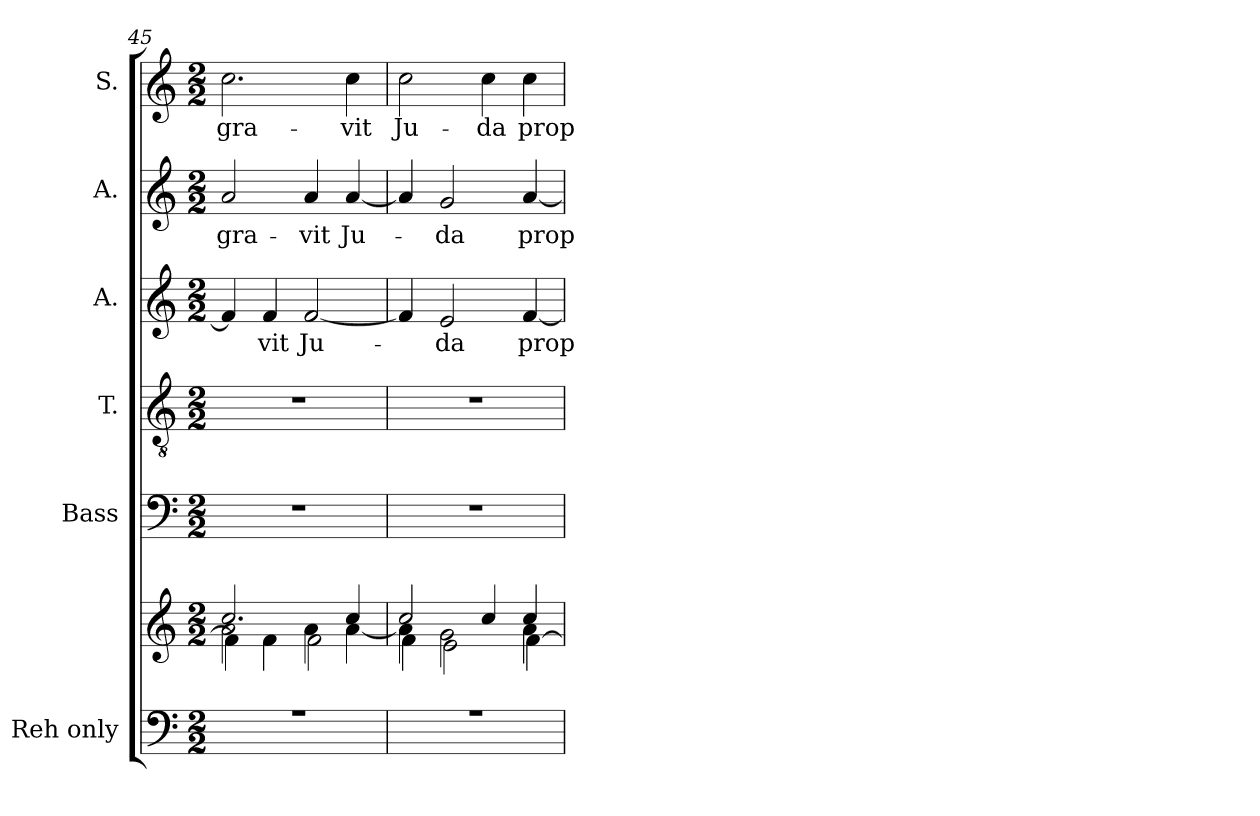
**kern	**kern	**kern	**kern	**kern	**text	**kern	**text	**kern	**text
*part6	*part6	*part5	*part4	*part3	*part3	*part2	*part2	*part1	*part1
*staff7	*staff6	*staff5	*staff4	*staff3	*staff3	*staff2	*staff2	*staff1	*staff1
*I"Reh only	*	*I"Bass	*I"T.	*I"A.	*	*I"A.	*	*I"S.	*
*	*	*I'B.	*	*	*	*	*	*	*
*clefF4	*clefG2	*clefF4	*clefGv2	*clefG2	*	*clefG2	*	*clefG2	*
*	*	*	*	*ITrd7c12	*	*ITrd7c12	*	*	*
*k[]	*k[]	*k[]	*k[]	*k[]	*	*k[]	*	*k[]	*
*C:	*C:	*C:	*C:	*C:	*	*C:	*	*C:	*
*M2/2	*M2/2	*M2/2	*M2/2	*M2/2	*	*M2/2	*	*M2/2	*
=45	=45	=45	=45	=45	=45	=45	=45	=45	=45
*^	*^	*	*	*	*	*	*	*	*
*	*	*	*^	*	*	*	*	*	*	*	*
!	!	!	!	!	!	!	!	!	!	!LO:LY:b	!	!LO:LY:b
1r	1ryy	2.cc/	2a\	4f\]	1r	1r	4F/]	.	2A/	-gra-	2.cc\	-gra-
!	!	!	!	!	!	!	!	!LO:LY:b	!	!	!	!
.	.	.	.	4f\	.	.	4F/	-vit	.	.	.	.
!	!	!	!	!	!	!	!	!LO:LY:b	!	!LO:LY:b	!	!
.	.	.	4a\	2f\	.	.	[<2F/	Ju-	4A/	-vit	.	.
!	!	!	!	!	!	!	!	!	!	!LO:LY:b	!	!LO:LY:b
.	.	4cc/	[<4a\	.	.	.	.	.	[<4A/	Ju-	4cc\	-vit
=46	=46	=46	=46	=46	=46	=46	=46	=46	=46	=46	=46	=46
!	!	!	!	!	!	!	!	!	!	!	!	!LO:LY:b
1r	1ryy	2cc/	4a\]	4f\	1r	1r	4F/]	.	4A/]	.	2cc\	Ju-
!	!	!	!	!	!	!	!	!LO:LY:b	!	!LO:LY:b	!	!
.	.	.	2g\	2e\	.	.	2E/	-da	2G/	-da	.	.
!	!	!	!	!	!	!	!	!	!	!	!	!LO:LY:b
.	.	4cc/	.	.	.	.	.	.	.	.	4cc\	-da
!	!	!	!	!	!	!	!	!LO:LY:b	!	!LO:LY:b	!	!LO:LY:b
.	.	4cc/	4a\	[>4f\	.	.	[<4F/	prop-	[<4A/	prop-	4cc\	prop-
*v	*v	*	*	*	*	*	*	*	*	*	*	*
*	*v	*v	*v	*	*	*	*	*	*	*	*
=	=	=	=	=	=	=	=	=	=
*-	*-	*-	*-	*-	*-	*-	*-	*-	*-
